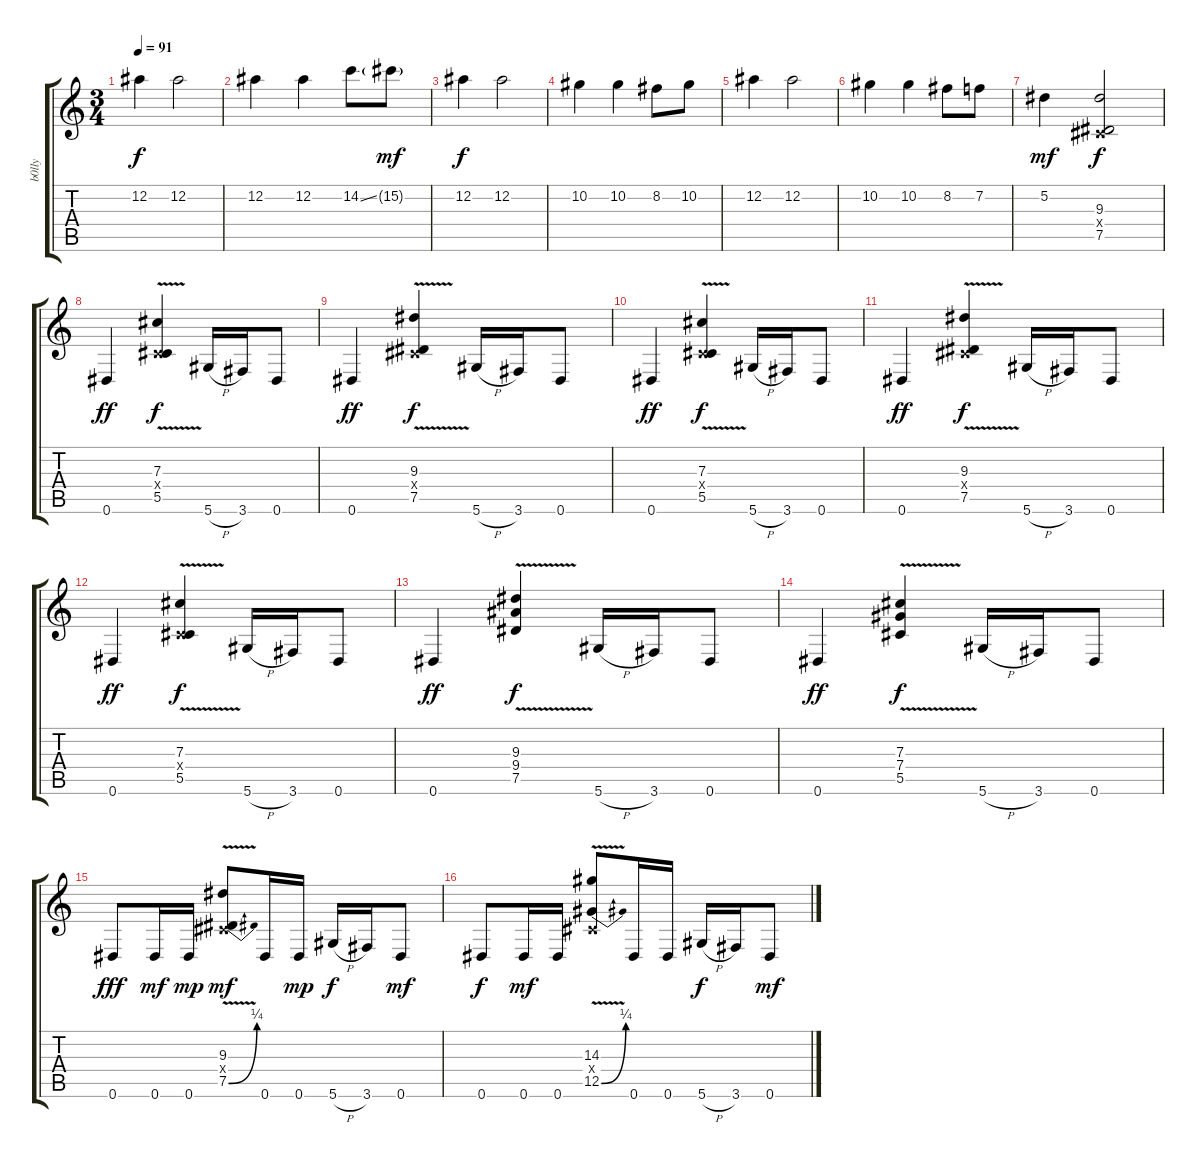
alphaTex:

\track ("b0lly" "b0lly") {instrument distortionguitar}
\staff {score tabs}
\tuning (Eb4 Bb3 Gb3 Db3 Ab2 Eb2) {hide}
\ts (3 4)
\tempo 91
\clef g2
\ks c
12.2.4{dy f} 12.2.2 |
12.2.4 12.2.4 14.2{ss}.8 15.2{g}.8{dy mf} |
12.2.4{dy f} 12.2.2 |
10.2.4 10.2.4 8.2.8 10.2.8 |
12.2.4 12.2.2 |
10.2.4 10.2.4 8.2.8 7.2.8 |
5.2.4{dy mf} (9.3 0.4{x} 7.5).2{dy f} |
0.6.4{dy ff} (7.3{v} 0.4{x} 5.5{v}).4{dy f} 5.6{h}.16 3.6.16 0.6.8 |
0.6.4{dy ff} (9.3{v} 0.4{x} 7.5{v}).4{dy f} 5.6{h}.16 3.6.16 0.6.8 |
0.6.4{dy ff} (7.3{v} 0.4{x} 5.5{v}).4{dy f} 5.6{h}.16 3.6.16 0.6.8 |
0.6.4{dy ff} (9.3{v} 0.4{x} 7.5{v}).4{dy f} 5.6{h}.16 3.6.16 0.6.8 |
0.6.4{dy ff} (7.3{v} 0.4{x} 5.5{v}).4{dy f} 5.6{h}.16 3.6.16 0.6.8 |
0.6.4{dy ff} (9.3{v} 9.4{v} 7.5{v}).4{dy f} 5.6{h}.16 3.6.16 0.6.8 |
0.6.4{dy ff} (7.3{v} 7.4{v} 5.5{v}).4{dy f} 5.6{h}.16 3.6.16 0.6.8 |
0.6.8{dy fff} 0.6.16{dy mf} 0.6.16{dy mp} (9.3 0.4{x} 7.5{be (bend 0 0 60 1) v}).8{dy mf} 0.6.16 0.6.16{dy mp} 5.6{h}.16{dy f} 3.6.16 0.6.8{dy mf} |
0.6.8{dy f} 0.6.16{dy mf} 0.6.16 (14.3 0.4{x} 12.5{be (bend 0 0 60 1) v}).8 0.6.16 0.6.16 5.6{h}.16{dy f} 3.6.16 0.6.8{dy mf}
